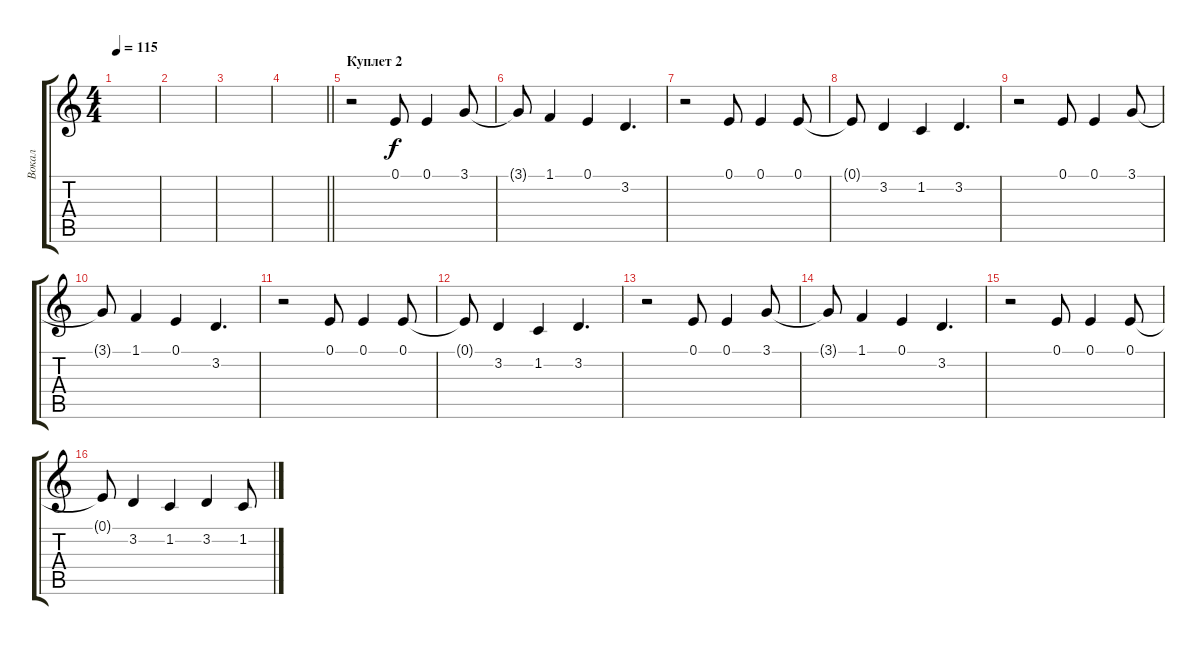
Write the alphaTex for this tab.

\track ("Вокал" "Вокал") {instrument fx1rain}
\staff {score tabs}
\tuning (E4 B3 G3 D3 A2 E2) {hide}
\ts (4 4)
\tempo 115
\clef g2
\ks c
|
|
|
\barLineRight lightlight
|
\section ("" "Куплет 2")
r.2 0.1.8{dy f} 0.1.4 3.1.8 |
3.1{t}.8 1.1.4 0.1.4 3.2.4{d} |
r.2 0.1.8 0.1.4 0.1.8 |
0.1{t}.8 3.2.4 1.2.4 3.2.4{d} |
r.2 0.1.8 0.1.4 3.1.8 |
3.1{t}.8 1.1.4 0.1.4 3.2.4{d} |
r.2 0.1.8 0.1.4 0.1.8 |
0.1{t}.8 3.2.4 1.2.4 3.2.4{d} |
r.2 0.1.8 0.1.4 3.1.8 |
3.1{t}.8 1.1.4 0.1.4 3.2.4{d} |
r.2 0.1.8 0.1.4 0.1.8 |
0.1{t}.8 3.2.4 1.2.4 3.2.4 1.2.8
